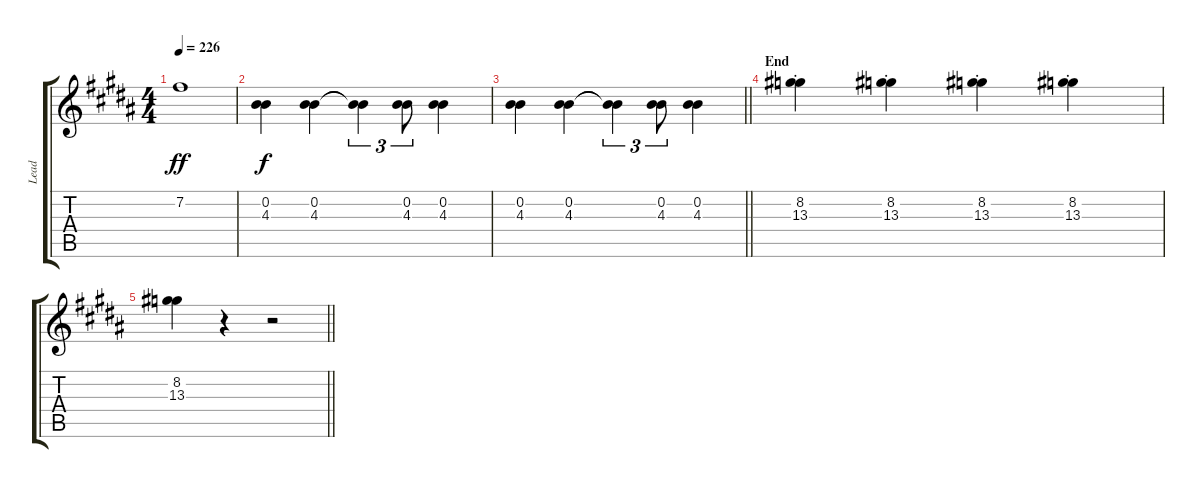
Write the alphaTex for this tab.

\track ("Lead" "Lead") {instrument overdrivenguitar}
\staff {score tabs}
\tuning (E4 B3 G3 D3 A2 E2) {hide}
\ts (4 4)
\tempo 226
\clef g2
\ks b
7.2.1{dy ff} |
(0.2 4.3).4{dy f} (0.2 4.3).4 (0.2{t} 4.3{t}).4{tu (3 2)} (0.2 4.3).8{tu (3 2)} (0.2 4.3).4 |
\barLineRight lightlight
(0.2 4.3).4 (0.2 4.3).4 (0.2{t} 4.3{t}).4{tu (3 2)} (0.2 4.3).8{tu (3 2)} (0.2 4.3).4 |
\section ("" "End")
(8.2{st} 13.3{st}).4 (8.2{st} 13.3{st}).4 (8.2{st} 13.3{st}).4 (8.2{st} 13.3{st}).4 |
\barLineRight lightlight
(8.2 13.3).4 r.4 r.2
